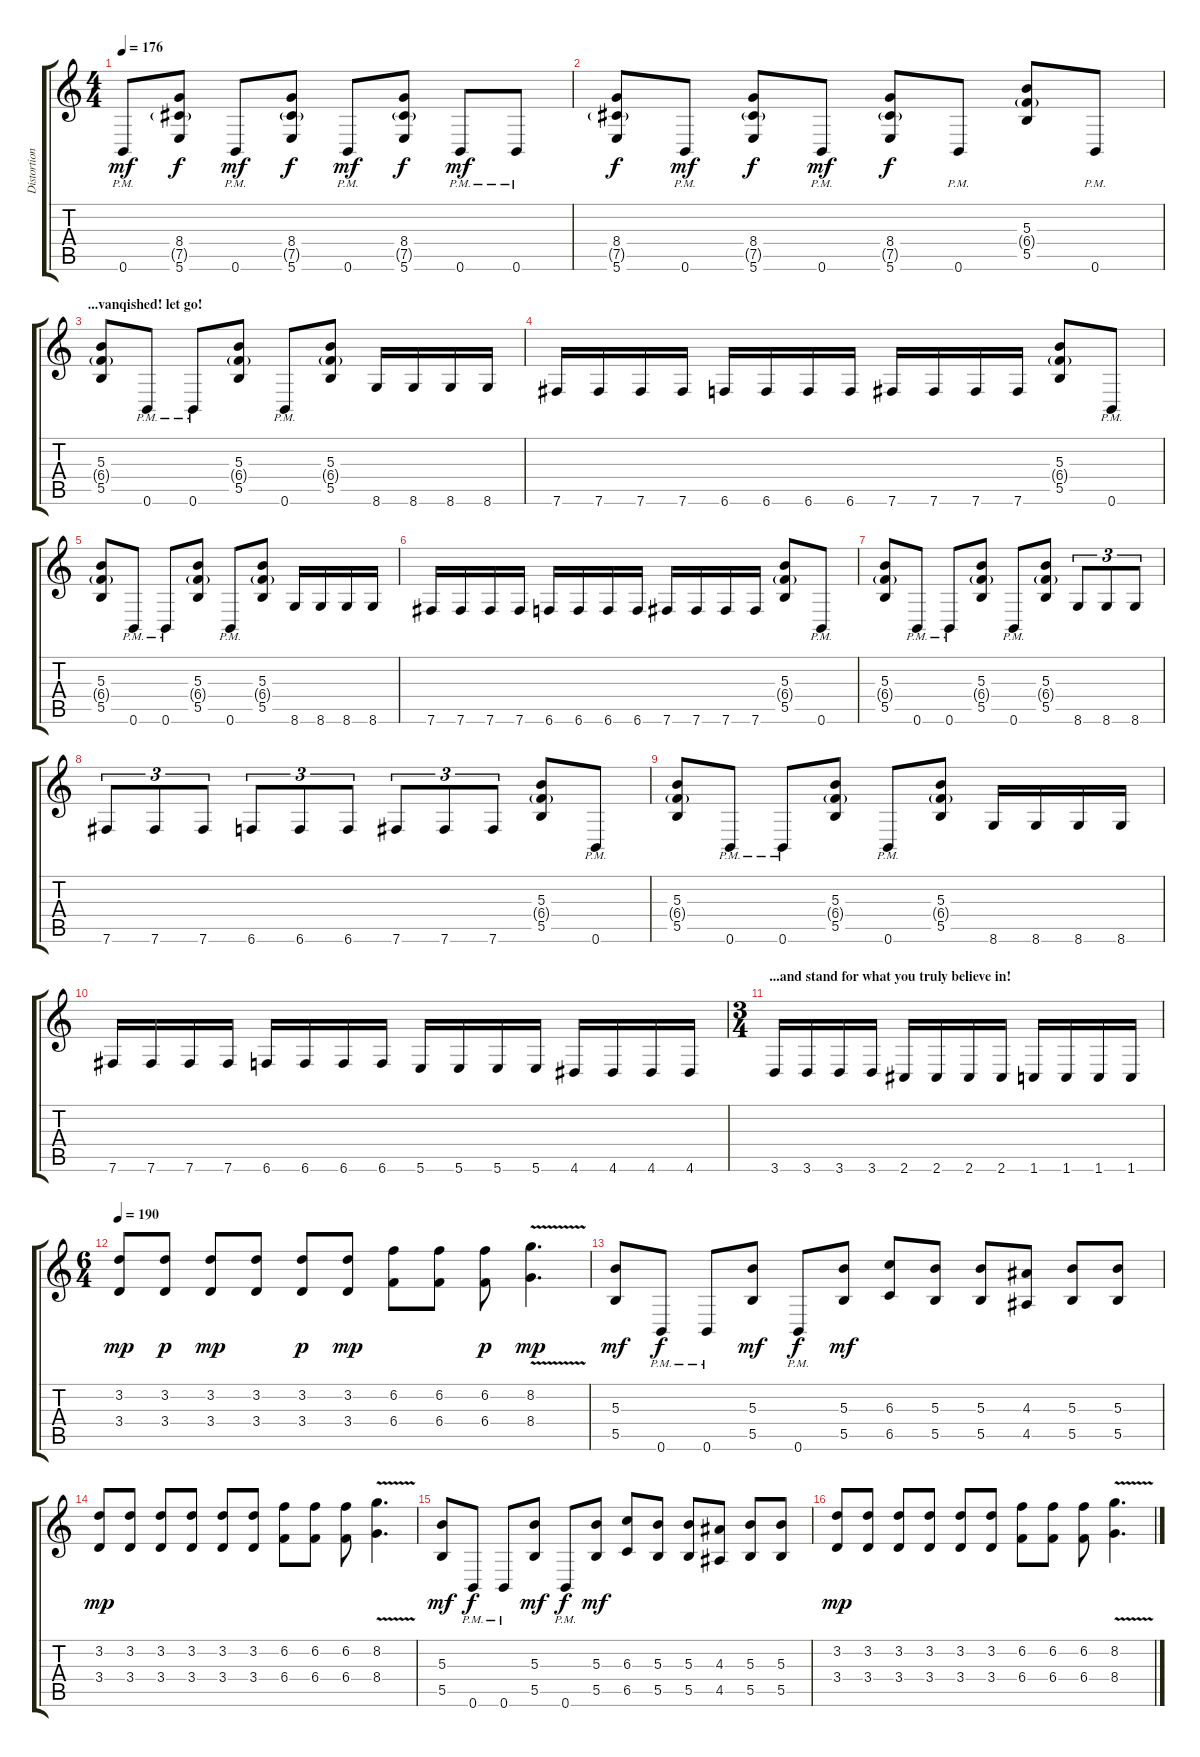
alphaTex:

\track ("Distortion Guitar" "Distortion") {instrument distortionguitar}
\staff {score tabs}
\tuning (Eb4 B3 Gb3 B2 Gb2 B1) {hide}
\ts (4 4)
\tempo 176
\clef g2
\ks c
0.6{pm}.8{dy mf} (8.4 7.5{g} 5.6).8{dy f} 0.6{pm}.8{dy mf} (8.4 7.5{g} 5.6).8{dy f} 0.6{pm}.8{dy mf} (8.4 7.5{g} 5.6).8{dy f} 0.6{pm}.8{dy mf} 0.6{pm}.8 |
(8.4 7.5{g} 5.6).8{dy f} 0.6{pm}.8{dy mf} (8.4 7.5{g} 5.6).8{dy f} 0.6{pm}.8{dy mf} (8.4 7.5{g} 5.6).8{dy f} 0.6{pm}.8 (5.3 6.4{g} 5.5).8 0.6{pm}.8 |
\section ("" "...vanqished! let go!")
(5.3 6.4{g} 5.5).8 0.6{pm}.8 0.6{pm}.8 (5.3 6.4{g} 5.5).8 0.6{pm}.8 (5.3 6.4{g} 5.5).8 8.6.16 8.6.16 8.6.16 8.6.16 |
7.6.16 7.6.16 7.6.16 7.6.16 6.6.16 6.6.16 6.6.16 6.6.16 7.6.16 7.6.16 7.6.16 7.6.16 (5.3 6.4{g} 5.5).8 0.6{pm}.8 |
(5.3 6.4{g} 5.5).8 0.6{pm}.8 0.6{pm}.8 (5.3 6.4{g} 5.5).8 0.6{pm}.8 (5.3 6.4{g} 5.5).8 8.6.16 8.6.16 8.6.16 8.6.16 |
7.6.16 7.6.16 7.6.16 7.6.16 6.6.16 6.6.16 6.6.16 6.6.16 7.6.16 7.6.16 7.6.16 7.6.16 (5.3 6.4{g} 5.5).8 0.6{pm}.8 |
(5.3 6.4{g} 5.5).8 0.6{pm}.8 0.6{pm}.8 (5.3 6.4{g} 5.5).8 0.6{pm}.8 (5.3 6.4{g} 5.5).8 8.6.8{tu (3 2)} 8.6.8{tu (3 2)} 8.6.8{tu (3 2)} |
7.6.8{tu (3 2)} 7.6.8{tu (3 2)} 7.6.8{tu (3 2)} 6.6.8{tu (3 2)} 6.6.8{tu (3 2)} 6.6.8{tu (3 2)} 7.6.8{tu (3 2)} 7.6.8{tu (3 2)} 7.6.8{tu (3 2)} (5.3 6.4{g} 5.5).8 0.6{pm}.8 |
(5.3 6.4{g} 5.5).8 0.6{pm}.8 0.6{pm}.8 (5.3 6.4{g} 5.5).8 0.6{pm}.8 (5.3 6.4{g} 5.5).8 8.6.16 8.6.16 8.6.16 8.6.16 |
7.6.16 7.6.16 7.6.16 7.6.16 6.6.16 6.6.16 6.6.16 6.6.16 5.6.16 5.6.16 5.6.16 5.6.16 4.6.16 4.6.16 4.6.16 4.6.16 |
\ts (3 4)
\section ("" "...and stand for what you truly believe in!")
3.6.16 3.6.16 3.6.16 3.6.16 2.6.16 2.6.16 2.6.16 2.6.16 1.6.16 1.6.16 1.6.16 1.6.16 |
\ts (6 4)
\tempo 190
(3.2 3.4).8{dy mp} (3.2 3.4).8{dy p} (3.2 3.4).8{dy mp} (3.2 3.4).8 (3.2 3.4).8{dy p} (3.2 3.4).8{dy mp} (6.2 6.4).8 (6.2 6.4).8 (6.2 6.4).8{dy p} (8.2{v} 8.4{v}).4{d dy mp} |
(5.3 5.5).8{dy mf} 0.6{pm}.8{dy f} 0.6{pm}.8 (5.3 5.5).8{dy mf} 0.6{pm}.8{dy f} (5.3 5.5).8{dy mf} (6.3 6.5).8 (5.3 5.5).8 (5.3 5.5).8 (4.3 4.5).8 (5.3 5.5).8 (5.3 5.5).8 |
(3.2 3.4).8{dy mp} (3.2 3.4).8 (3.2 3.4).8 (3.2 3.4).8 (3.2 3.4).8 (3.2 3.4).8 (6.2 6.4).8 (6.2 6.4).8 (6.2 6.4).8 (8.2{v} 8.4{v}).4{d} |
(5.3 5.5).8{dy mf} 0.6{pm}.8{dy f} 0.6{pm}.8 (5.3 5.5).8{dy mf} 0.6{pm}.8{dy f} (5.3 5.5).8{dy mf} (6.3 6.5).8 (5.3 5.5).8 (5.3 5.5).8 (4.3 4.5).8 (5.3 5.5).8 (5.3 5.5).8 |
(3.2 3.4).8{dy mp} (3.2 3.4).8 (3.2 3.4).8 (3.2 3.4).8 (3.2 3.4).8 (3.2 3.4).8 (6.2 6.4).8 (6.2 6.4).8 (6.2 6.4).8 (8.2{v} 8.4{v}).4{d}
